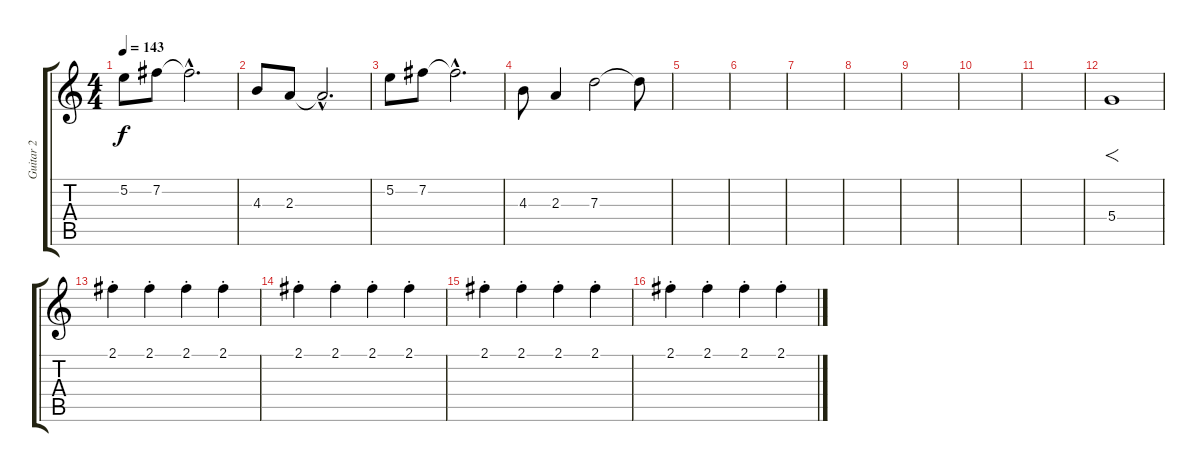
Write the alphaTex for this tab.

\track ("Guitar 2" "Guitar 2") {instrument distortionguitar}
\staff {score tabs}
\tuning (E4 B3 G3 D3 A2 D2) {hide}
\ts (4 4)
\tempo 143
\clef g2
\ks c
5.2.8{dy f} 7.2.8 7.2{hac t}.2{d} |
4.3.8 2.3.8 2.3{hac t}.2{d} |
5.2.8 7.2.8 7.2{hac t}.2{d} |
4.3.8 2.3.4 7.3.2 7.3{t}.8 |
|
|
|
|
|
|
|
5.4.1{f} |
2.1{st}.4{volume 10 instrument electricguitarjazz} 2.1{st}.4 2.1{st}.4 2.1{st}.4 |
2.1{st}.4{instrument electricguitarjazz} 2.1{st}.4 2.1{st}.4 2.1{st}.4 |
2.1{st}.4{instrument electricguitarjazz} 2.1{st}.4 2.1{st}.4 2.1{st}.4 |
2.1{st}.4{instrument electricguitarjazz} 2.1{st}.4 2.1{st}.4 2.1{st}.4
